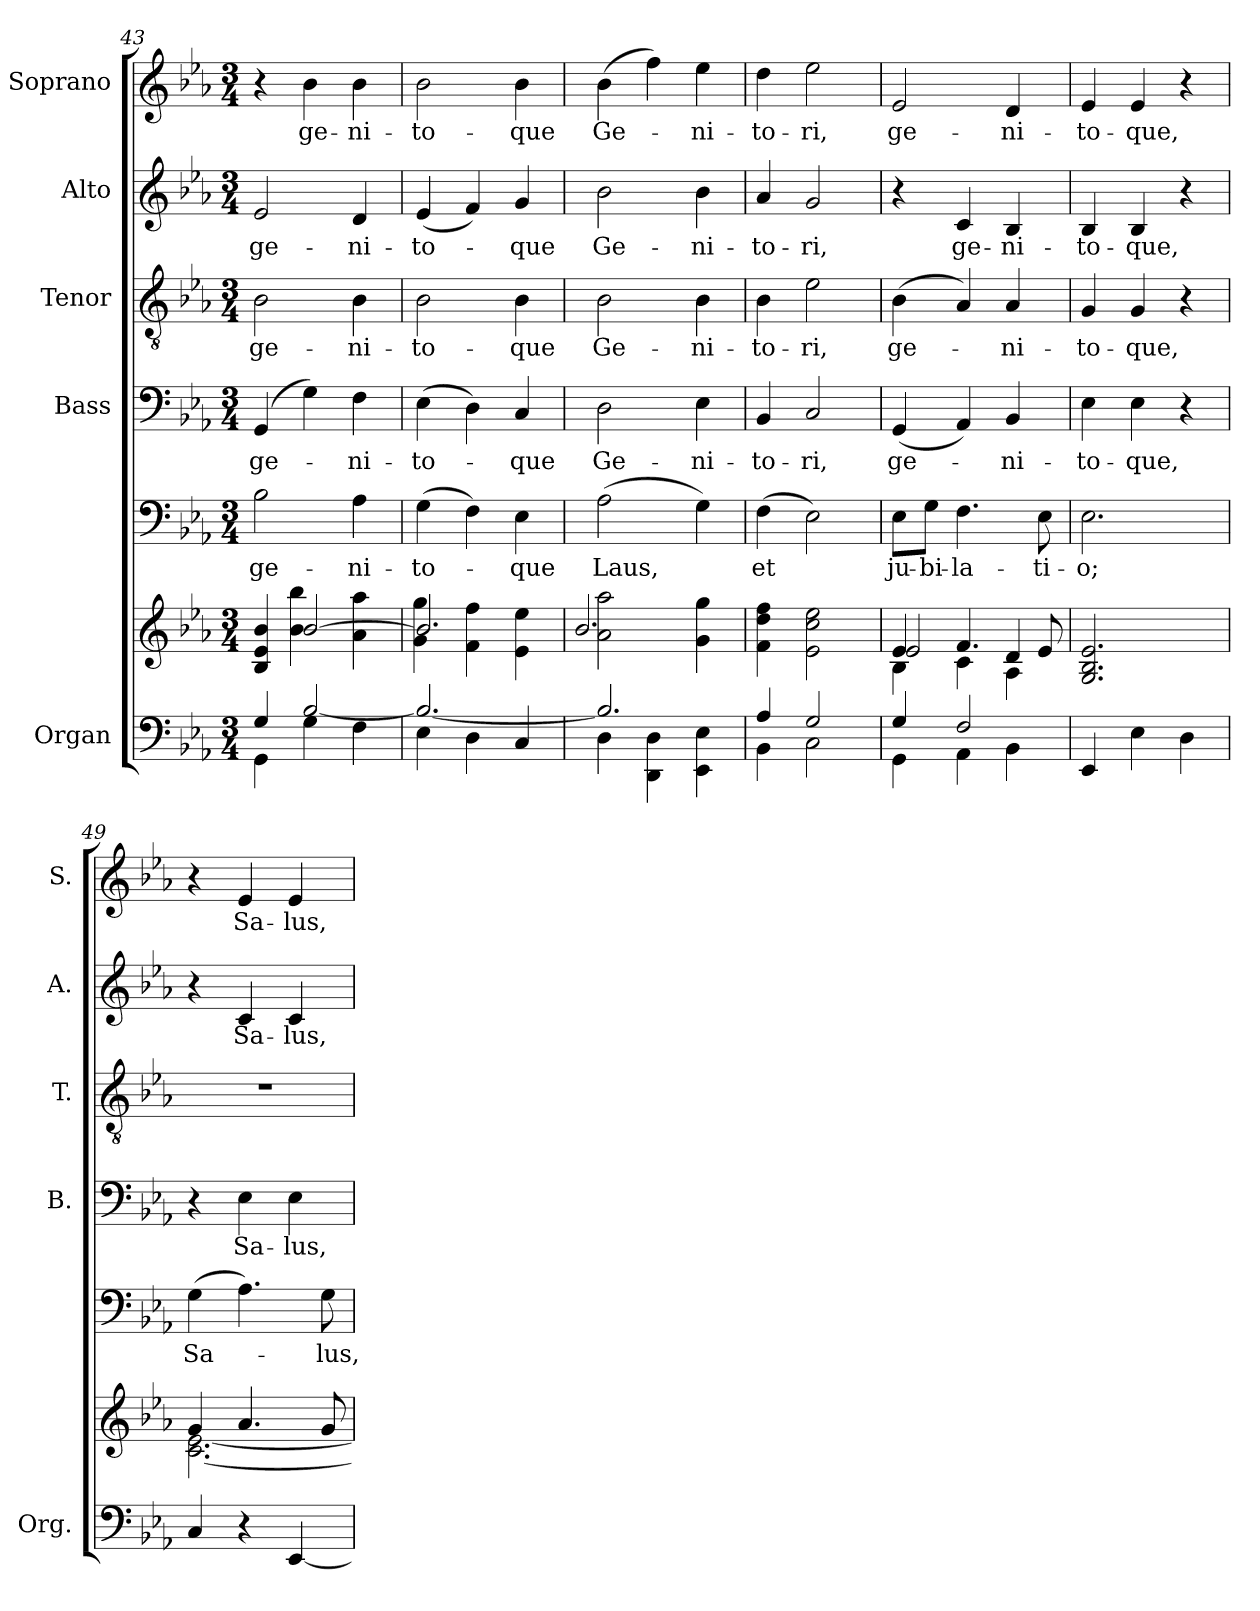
**kern	**kern	**kern	**text	**kern	**text	**kern	**text	**kern	**text	**kern	**text
*part6	*part6	*part5	*part5	*part4	*part4	*part3	*part3	*part2	*part2	*part1	*part1
*staff7	*staff6	*staff5	*staff5	*staff4	*staff4	*staff3	*staff3	*staff2	*staff2	*staff1	*staff1
*I"Organ	*	*	*	*I"Bass	*	*I"Tenor	*	*I"Alto	*	*I"Soprano	*
*I'Org.	*	*	*	*I'B.	*	*I'T.	*	*I'A.	*	*I'S.	*
*clefF4	*clefG2	*clefF4	*	*clefF4	*	*clefGv2	*	*clefG2	*	*clefG2	*
*	*	*	*	*	*	*ITrd7c12	*	*	*	*	*
*k[b-e-a-]	*k[b-e-a-]	*k[b-e-a-]	*	*k[b-e-a-]	*	*k[b-e-a-]	*	*k[b-e-a-]	*	*k[b-e-a-]	*
*E-:	*E-:	*E-:	*	*E-:	*	*E-:	*	*E-:	*	*E-:	*
*M3/4	*M3/4	*M3/4	*	*M3/4	*	*M3/4	*	*M3/4	*	*M3/4	*
=43	=43	=43	=43	=43	=43	=43	=43	=43	=43	=43	=43
*^	*^	*	*	*	*	*	*	*	*	*	*
!	!	!	!	!	!LO:LY:b:color=#000000	!	!	!	!	!	!	!	!
!	!	!	!	!	!	!	!LO:LY:b:color=#000000	!	!	!	!	!	!
!	!	!	!	!	!	!	!	!	!LO:LY:b:color=#000000	!	!	!	!
!	!	!	!	!	!	!	!	!	!	!	!LO:LY:b:color=#000000	!	!
4GGi\	4Gi/	4B-i/ 4e-i 4b-i	4ryy	2B-i\	ge-	(4GGi/	ge-	2BB-i\	ge-	2e-i/	ge-	4r	.
!	!	!	!	!	!	!	!	!	!	!	!	!	!LO:LY:b:color=#000000
4Gi\	[>2B-i/	[>2b-i/	4b-i\ 4bb-i	.	.	4Gi\)	.	.	.	.	.	4b-i\	ge-
!	!	!	!	!	!LO:LY:b:color=#000000	!	!	!	!	!	!	!	!
!	!	!	!	!	!	!	!LO:LY:b:color=#000000	!	!	!	!	!	!
!	!	!	!	!	!	!	!	!	!LO:LY:b:color=#000000	!	!	!	!
!	!	!	!	!	!	!	!	!	!	!	!LO:LY:b:color=#000000	!	!
!	!	!	!	!	!	!	!	!	!	!	!	!	!LO:LY:b:color=#000000
4Fi\	.	.	4a-i\ 4aa-i	4A-i\	-ni-	4Fi\	-ni-	4BB-i\	-ni-	4di/	-ni-	4b-i\	-ni-
=44	=44	=44	=44	=44	=44	=44	=44	=44	=44	=44	=44	=44	=44
!	!	!	!	!	!LO:LY:b:color=#000000	!	!	!	!	!	!	!	!
!	!	!	!	!	!	!	!LO:LY:b:color=#000000	!	!	!	!	!	!
!	!	!	!	!	!	!	!	!	!LO:LY:b:color=#000000	!	!	!	!
!	!	!	!	!	!	!	!	!	!	!	!LO:LY:b:color=#000000	!	!
!	!	!	!	!	!	!	!	!	!	!	!	!	!LO:LY:b:color=#000000
4E-i\	2.B-i/_>	2.b-i/]	4gi\ 4ggi	(4Gi\	-to-	(4E-i\	-to-	2BB-i\	-to-	(4e-i/	-to-	2b-i\	-to-
4Di\	.	.	4fi\ 4ffi	4Fi\)	.	4Di\)	.	.	.	4fi/)	.	.	.
!	!	!	!	!	!LO:LY:b:color=#000000	!	!	!	!	!	!	!	!
!	!	!	!	!	!	!	!LO:LY:b:color=#000000	!	!	!	!	!	!
!	!	!	!	!	!	!	!	!	!LO:LY:b:color=#000000	!	!	!	!
!	!	!	!	!	!	!	!	!	!	!	!LO:LY:b:color=#000000	!	!
!	!	!	!	!	!	!	!	!	!	!	!	!	!LO:LY:b:color=#000000
4Ci/	.	.	4e-i\ 4ee-i	4E-i\	-que	4Ci/	-que	4BB-i\	-que	4gi/	-que	4b-i\	-que
=45	=45	=45	=45	=45	=45	=45	=45	=45	=45	=45	=45	=45	=45
!	!	!	!	!	!LO:LY:b:color=#000000	!	!	!	!	!	!	!	!
!	!	!	!	!	!	!	!LO:LY:b:color=#000000	!	!	!	!	!	!
!	!	!	!	!	!	!	!	!	!LO:LY:b:color=#000000	!	!	!	!
!	!	!	!	!	!	!	!	!	!	!	!LO:LY:b:color=#000000	!	!
!	!	!	!	!	!	!	!	!	!	!	!	!	!LO:LY:b:color=#000000
4Di\	2.B-i/]	(2a-i\ 2aa-i	2.b-i/	(2A-i\	Laus,	2Di\	Ge-	2BB-i\	Ge-	2b-i\	Ge-	(4b-i\	Ge-
4DDi\ 4Di	.	.	.	.	.	.	.	.	.	.	.	4ffi\)	.
!	!	!	!	!	!	!	!LO:LY:b:color=#000000	!	!	!	!	!	!
!	!	!	!	!	!	!	!	!	!LO:LY:b:color=#000000	!	!	!	!
!	!	!	!	!	!	!	!	!	!	!	!LO:LY:b:color=#000000	!	!
!	!	!	!	!	!	!	!	!	!	!	!	!	!LO:LY:b:color=#000000
4EE-i\ 4E-i	.	4gi\ 4ggi	.	4Gi\)	.	4E-i\	-ni-	4BB-i\	-ni-	4b-i\	-ni-	4ee-i\	-ni-
*	*	*v	*v	*	*	*	*	*	*	*	*	*	*
=46	=46	=46	=46	=46	=46	=46	=46	=46	=46	=46	=46	=46
!	!	!	!	!LO:LY:b:color=#000000	!	!	!	!	!	!	!	!
!	!	!	!	!	!	!LO:LY:b:color=#000000	!	!	!	!	!	!
!	!	!	!	!	!	!	!	!LO:LY:b:color=#000000	!	!	!	!
!	!	!	!	!	!	!	!	!	!	!LO:LY:b:color=#000000	!	!
!	!	!	!	!	!	!	!	!	!	!	!	!LO:LY:b:color=#000000
4BB-i\	4A-i/	4fi\ 4ddi 4ffi	(4Fi\	et	4BB-i/	-to-	4BB-i\	-to-	4a-i/	-to-	4ddi\	-to-
!	!	!	!	!	!	!LO:LY:b:color=#000000	!	!	!	!	!	!
!	!	!	!	!	!	!	!	!LO:LY:b:color=#000000	!	!	!	!
!	!	!	!	!	!	!	!	!	!	!LO:LY:b:color=#000000	!	!
!	!	!	!	!	!	!	!	!	!	!	!	!LO:LY:b:color=#000000
2Ci\	2Gi/	2e-i\ 2cci 2ee-i	2E-i\)	.	2Ci/	-ri,	2E-i\	-ri,	2gi/	-ri,	2ee-i\	-ri,
!!LO:PB:g=z
=47	=47	=47	=47	=47	=47	=47	=47	=47	=47	=47	=47	=47
*	*	*^	*	*	*	*	*	*	*	*	*	*
*	*	*	*^	*	*	*	*	*	*	*	*	*	*
*	*	*	*	*^	*	*	*	*	*	*	*	*	*	*
!	!	!	!	!	!	!	!LO:LY:b:color=#000000	!	!	!	!	!	!	!	!
!	!	!	!	!	!	!	!	!	!LO:LY:b:color=#000000	!	!	!	!	!	!
!	!	!	!	!	!	!	!	!	!	!	!LO:LY:b:color=#000000	!	!	!	!
!	!	!	!	!	!	!	!	!	!	!	!	!	!	!	!LO:LY:b:color=#000000
4GGi\	4Gi/	4e-i/	2e-i/	4B-i\	2ryy	8E-i\L	ju-	(4GGi/	ge-	(4BB-i\	ge-	4r	.	2e-i/	ge-
!	!	!	!	!	!	!	!LO:LY:b:color=#000000	!	!	!	!	!	!	!	!
.	.	.	.	.	.	8Gi\J	-bi-	.	.	.	.	.	.	.	.
!	!	!	!	!	!	!	!LO:LY:b:color=#000000	!	!	!	!	!	!	!	!
!	!	!	!	!	!	!	!	!	!	!	!	!	!LO:LY:b:color=#000000	!	!
4AA-i\	2Fi/	4.fi/	.	4ci\	.	4.Fi\	-la-	4AA-i/)	.	4AA-i/)	.	4ci/	ge-	.	.
!	!	!	!	!	!	!	!	!	!LO:LY:b:color=#000000	!	!	!	!	!	!
!	!	!	!	!	!	!	!	!	!	!	!LO:LY:b:color=#000000	!	!	!	!
!	!	!	!	!	!	!	!	!	!	!	!	!	!LO:LY:b:color=#000000	!	!
!	!	!	!	!	!	!	!	!	!	!	!	!	!	!	!LO:LY:b:color=#000000
4BB-i\	.	.	4ryy	4A-i\	4di/	.	.	4BB-i/	-ni-	4AA-i/	-ni-	4B-i/	-ni-	4di/	-ni-
!	!	!	!	!	!	!	!LO:LY:b:color=#000000	!	!	!	!	!	!	!	!
.	.	8e-i/	.	.	.	8E-i\	-ti-	.	.	.	.	.	.	.	.
*v	*v	*	*	*	*	*	*	*	*	*	*	*	*	*	*
*	*v	*v	*v	*v	*	*	*	*	*	*	*	*	*	*
=48	=48	=48	=48	=48	=48	=48	=48	=48	=48	=48	=48
!	!	!	!LO:LY:b:color=#000000	!	!	!	!	!	!	!	!
!	!	!	!	!	!LO:LY:b:color=#000000	!	!	!	!	!	!
!	!	!	!	!	!	!	!LO:LY:b:color=#000000	!	!	!	!
!	!	!	!	!	!	!	!	!	!LO:LY:b:color=#000000	!	!
!	!	!	!	!	!	!	!	!	!	!	!LO:LY:b:color=#000000
4EE-i/	2.Gi/ 2.B-i 2.e-i	2.E-i\	-o;	4E-i\	-to-	4GGi/	-to-	4B-i/	-to-	4e-i/	-to-
!	!	!	!	!	!LO:LY:b:color=#000000	!	!	!	!	!	!
!	!	!	!	!	!	!	!LO:LY:b:color=#000000	!	!	!	!
!	!	!	!	!	!	!	!	!	!LO:LY:b:color=#000000	!	!
!	!	!	!	!	!	!	!	!	!	!	!LO:LY:b:color=#000000
4E-i\	.	.	.	4E-i\	-que,	4GGi/	-que,	4B-i/	-que,	4e-i/	-que,
4Di\	.	.	.	4r	.	4r	.	4r	.	4r	.
=49	=49	=49	=49	=49	=49	=49	=49	=49	=49	=49	=49
*	*^	*	*	*	*	*	*	*	*	*	*
!	!	!	!	!LO:LY:b:color=#000000	!	!	!LO:N:vis=1	!	!	!	!	!
4Ci/	4gi/	[<2.ci\ [<2.e-i	(4Gi\	Sa-	4r	.	2.r	.	4r	.	4r	.
!	!	!	!	!	!	!LO:LY:b:color=#000000	!	!	!	!	!	!
!	!	!	!	!	!	!	!	!	!	!LO:LY:b:color=#000000	!	!
!	!	!	!	!	!	!	!	!	!	!	!	!LO:LY:b:color=#000000
4r	4.a-i/	.	4.A-i\)	.	4E-i\	Sa-	.	.	4ci/	Sa-	4e-i/	Sa-
!	!	!	!	!	!	!LO:LY:b:color=#000000	!	!	!	!	!	!
!	!	!	!	!	!	!	!	!	!	!LO:LY:b:color=#000000	!	!
!	!	!	!	!	!	!	!	!	!	!	!	!LO:LY:b:color=#000000
[<4EE-i/	.	.	.	.	4E-i\	-lus,	.	.	4ci/	-lus,	4e-i/	-lus,
!	!	!	!	!LO:LY:b:color=#000000	!	!	!	!	!	!	!	!
.	8gi/	.	8Gi\	-lus,	.	.	.	.	.	.	.	.
*	*v	*v	*	*	*	*	*	*	*	*	*	*
=	=	=	=	=	=	=	=	=	=	=	=
*-	*-	*-	*-	*-	*-	*-	*-	*-	*-	*-	*-
